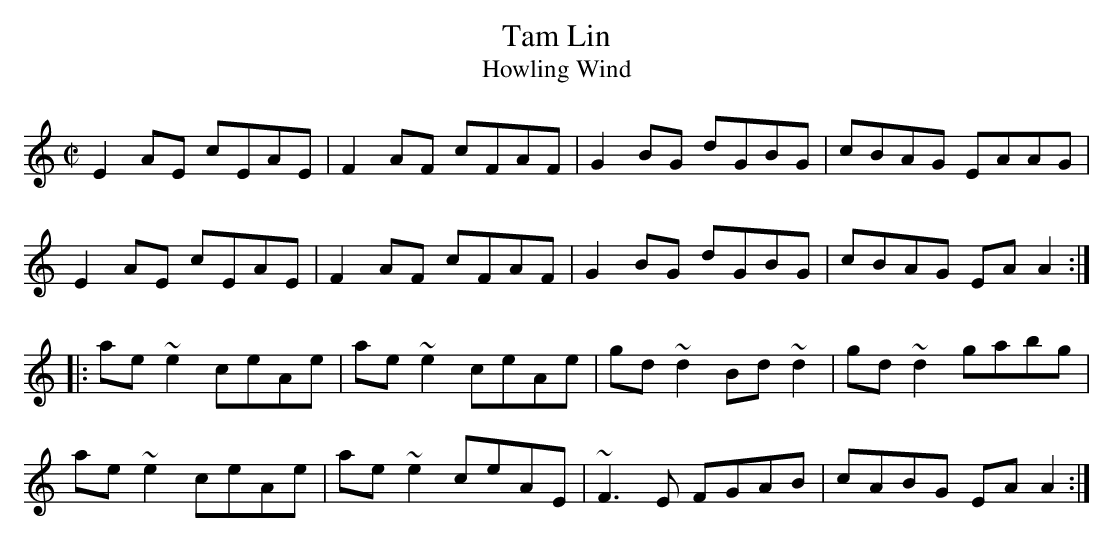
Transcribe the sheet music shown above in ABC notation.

X:1
T:Tam Lin
T:Howling Wind
L:1/8
M:C|
K:A minor
E2AE cEAE|F2AF cFAF|G2BG dGBG|cBAG EAAG|
E2AE cEAE|F2AF cFAF|G2BG dGBG|cBAG EAA2:|
|:ae~e2 ceAe|ae~e2 ceAe|gd~d2 Bd~d2|gd~d2 gabg|
ae~e2 ceAe|ae~e2 ceAE|~F3E FGAB|cABG EAA2:|
